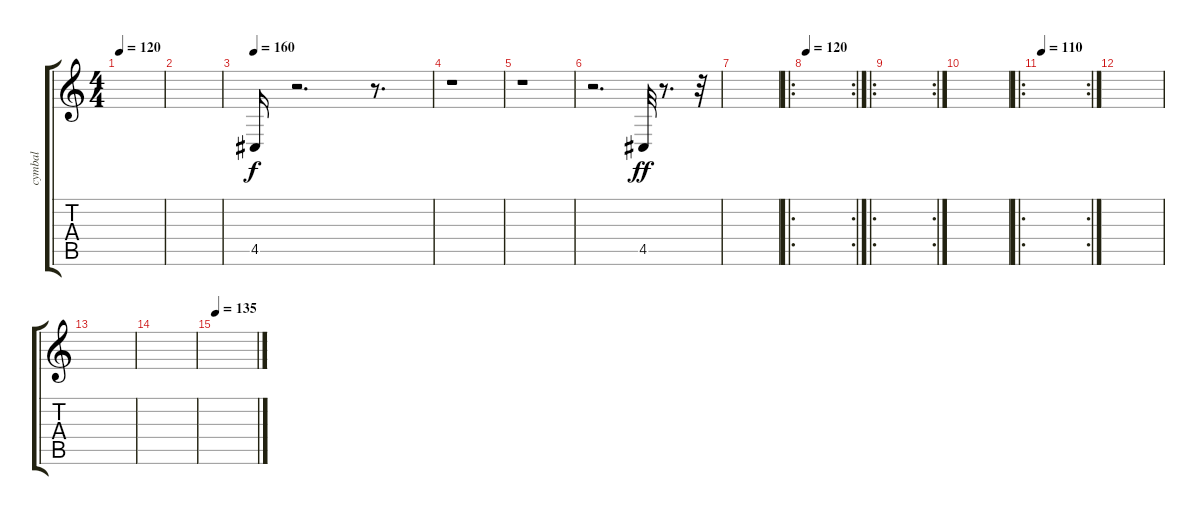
\track ("cymbal" "cymbal") {instrument reversecymbal}
\staff {score tabs}
\tuning (E4 B3 G3 D3 A2 E2) {hide}
\ts (4 4)
\tempo 120
\clef g2
\ks c
|
|
\tempo 160
4.5.16 r.2{d} r.8{d} |
r.1 |
r.1 |
r.2{d} 4.5.32{dy ff} r.8{d} r.32 |
|
\ro
\rc 2
\tempo 120
|
\ro
\rc 2
|
|
\ro
\rc 2
\tempo 110
|
|
|
|
\tempo 135
